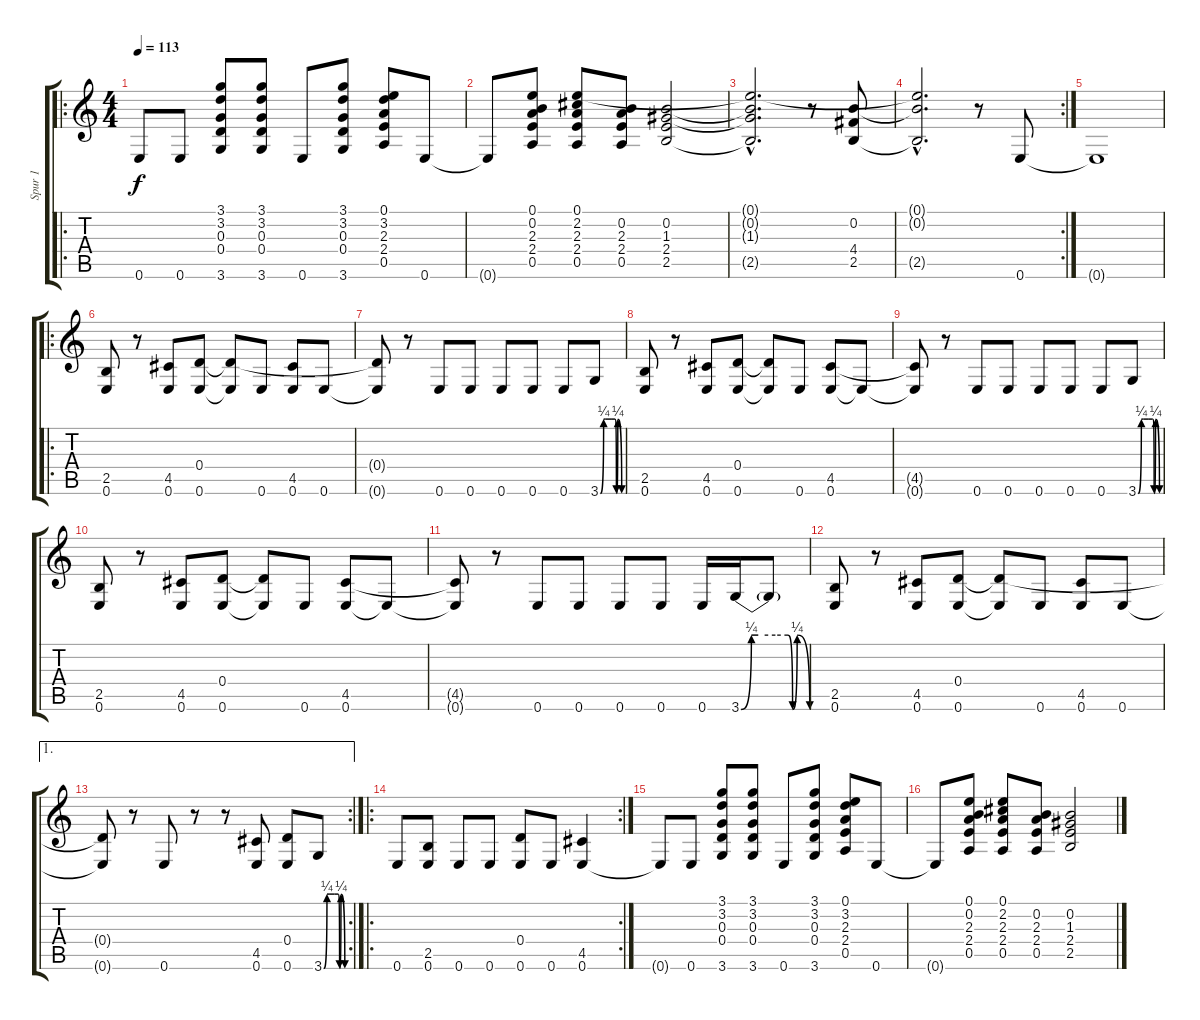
\track ("Spur 1" "Spur 1") {instrument electricguitarmuted}
\staff {score tabs}
\tuning (E4 B3 G3 D3 A2 E2) {hide}
\ro
\ts (4 4)
\tempo 113
\clef g2
\ks c
0.6{t}.8{dy f volume 14 balance 8 instrument distortionguitar} 0.6.8 (3.1 3.2 0.3 0.4 3.6).8 (3.1 3.2 0.3 0.4 3.6).8 0.6.8 (3.1 3.2 0.3 0.4 3.6).8 (0.1 3.2 2.3 2.4 0.5).8 0.6.8 |
0.6{t}.8 (0.1 0.2 2.3 2.4 0.5).8 (0.1 2.2 2.3 2.4 0.5).8 (0.2 2.3 2.4 0.5).8 (0.2 1.3 2.4 2.5).2 |
(0.1{hac t} 0.2{hac t} 1.3{hac t} 2.5{hac t}).2{d} r.8 (0.2 4.4 2.5).8 |
\rc 2
(0.1{hac t} 0.2{hac t} 2.5{hac t}).2{d} r.8 0.6.8 |
0.6{t}.1 |
\ro
(2.5 0.6).8 r.8 (4.5 0.6).8 (0.4 0.6).8 (0.4{t} 0.6{t}).8 0.6.8 (4.5 0.6).8 0.6.8 |
(0.4{t} 0.6{t}).8 r.8 0.6.8 0.6.8 0.6.8 0.6.8 0.6.8 3.6{be (custom 0 0 9 1 15 1 30 1 41 1 45 0 49 1 60 0)}.8 |
(2.5 0.6).8{volume 9} r.8 (4.5 0.6).8 (0.4 0.6).8 (0.4{t} 0.6{t}).8 0.6.8 (4.5 0.6).8 0.6{t}.8 |
(4.5{t} 0.6{t}).8 r.8 0.6.8 0.6.8 0.6.8 0.6.8 0.6.8 3.6{be (custom 0 0 9 1 15 1 30 1 41 1 45 0 49 1 60 0)}.8 |
(2.5 0.6).8 r.8 (4.5 0.6).8 (0.4 0.6).8 (0.4{t} 0.6{t}).8 0.6.8 (4.5 0.6).8 0.6{t}.8 |
(4.5{t} 0.6{t}).8 r.8 0.6.8 0.6.8 0.6.8 0.6.8 0.6.16 3.6{be (custom 0 0 9 1 15 1 30 1 41 1 45 0 49 1 60 0)}.16 3.6{t}.8 |
(2.5 0.6).8 r.8 (4.5 0.6).8 (0.4 0.6).8 (0.4{t} 0.6{t}).8 0.6.8 (4.5 0.6).8 0.6.8 |
\ae 1
\rc 2
(0.4{t} 0.6{t}).8 r.8 0.6.8 r.8 r.8 (4.5 0.6).8 (0.4 0.6).8 3.6{be (custom 0 0 9 1 15 1 30 1 41 1 45 0 49 1 60 0)}.8 |
\ro
\rc 2
0.6.8 (2.5 0.6).8 0.6.8 0.6.8 (0.4 0.6).8 0.6.8 (4.5 0.6).4 |
0.6{t}.8{volume 14 balance 8 instrument distortionguitar} 0.6.8 (3.1 3.2 0.3 0.4 3.6).8 (3.1 3.2 0.3 0.4 3.6).8 0.6.8 (3.1 3.2 0.3 0.4 3.6).8 (0.1 3.2 2.3 2.4 0.5).8 0.6.8 |
0.6{t}.8 (0.1 0.2 2.3 2.4 0.5).8 (0.1 2.2 2.3 2.4 0.5).8 (0.2 2.3 2.4 0.5).8 (0.2 1.3 2.4 2.5).2
